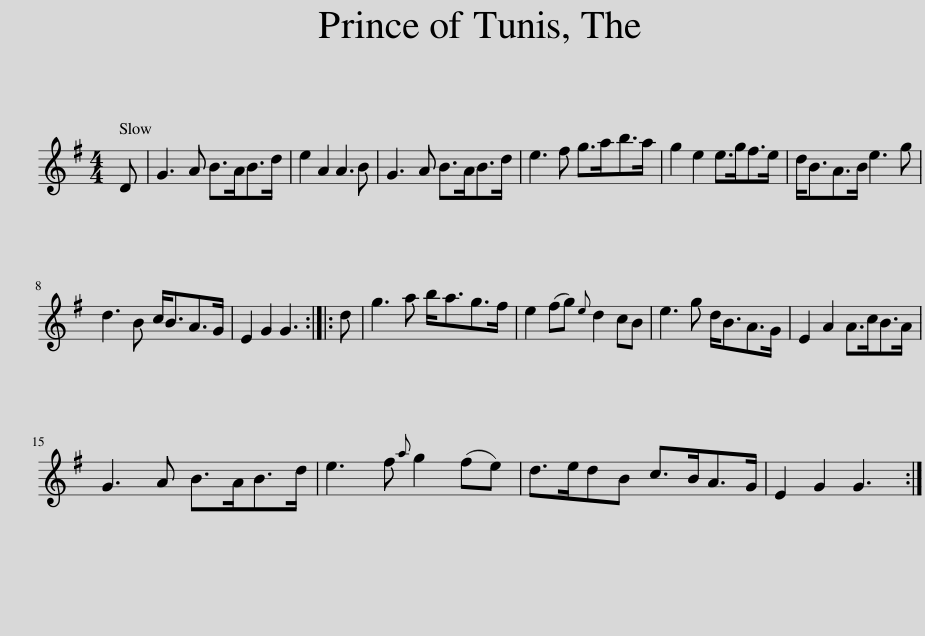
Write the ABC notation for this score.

X:1
L:1/8
M:4/4
I:linebreak $
K:G
V:1 treble
V:1
 D | G3 A B>AB>d | e2 A2 A3 B | G3 A B>AB>d | e3 f g>ab>a | %5
 g2 e2 e>gf>e | d<BA>B e3 g |$ d3 B c<BA>G | E2 G2 G3 :: d | %10
 g3 a b<ag>f | e2 (fg){e} d2 cB | e3 g d<BA>G | E2 A2 A>cB>A |$ G3 A B>AB>d | %15
 e3 f{a} g2 (fe) | d>edB c>BA>G | E2 G2 G3 :| %18
